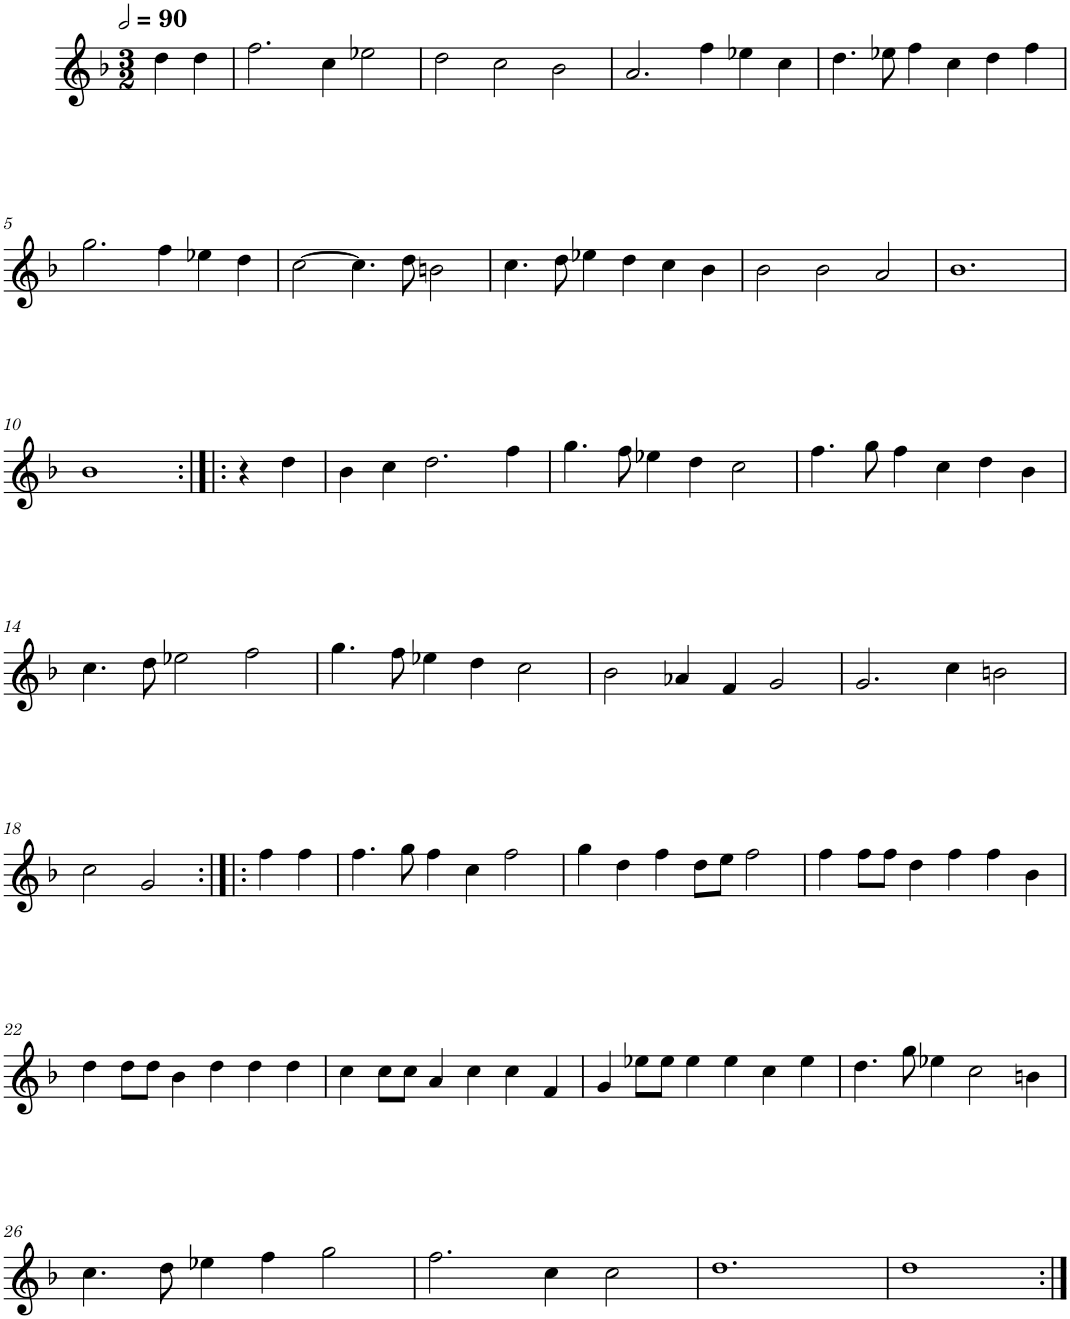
**kern
*part1
*staff1
*I"Six parties
*clefG2
*k[b-]
*M3/2
*MM180
=
4dd\
4dd\
=1
2.ff\
4cc\
2ee-X\
=2
2dd\
2cc\
2b-\
=3
2.a/
4ff\
4ee-X\
4cc\
=4
4.dd\
8ee-X\
4ff\
4cc\
4dd\
4ff\
!!LO:LB:g=z
=5
2.gg\
4ff\
4ee-X\
4dd\
=6
[2cc\
4.cc\]
8dd\
2bn\
=7
4.cc\
8dd\
4ee-X\
4dd\
4cc\
4b-\
=8
2b-\
2b-\
2a/
=9
1.b-
!!LO:LB:g=z
=10
1b-
4r
4dd\
=11
4b-\
4cc\
2.dd\
4ff\
=12
4.gg\
8ff\
4ee-X\
4dd\
2cc\
=13
4.ff\
8gg\
4ff\
4cc\
4dd\
4b-\
!!LO:LB:g=z
=14
4.cc\
8dd\
2ee-X\
2ff\
=15
4.gg\
8ff\
4ee-X\
4dd\
2cc\
=16
2b-\
4a-X/
4f/
2g/
=17
2.g/
4cc\
2bn\
!!LO:LB:g=z
=18
2cc\
2g/
4ff\
4ff\
=19
4.ff\
8gg\
4ff\
4cc\
2ff\
=20
4gg\
4dd\
4ff\
8dd\L
8ee\J
2ff\
=21
4ff\
8ff\L
8ff\J
4dd\
4ff\
4ff\
4b-\
!!LO:LB:g=z
=22
4dd\
8dd\L
8dd\J
4b-\
4dd\
4dd\
4dd\
=23
4cc\
8cc\L
8cc\J
4a/
4cc\
4cc\
4f/
=24
4g/
8ee-X\L
8ee-\J
4ee-\
4ee-\
4cc\
4ee-\
=25
4.dd\
8gg\
4ee-X\
2cc\
4bn\
!!LO:LB:g=z
=26
4.cc\
8dd\
4ee-X\
4ff\
2gg\
=27
2.ff\
4cc\
2cc\
=28
1.dd
=29
1dd
=:|!
*-
